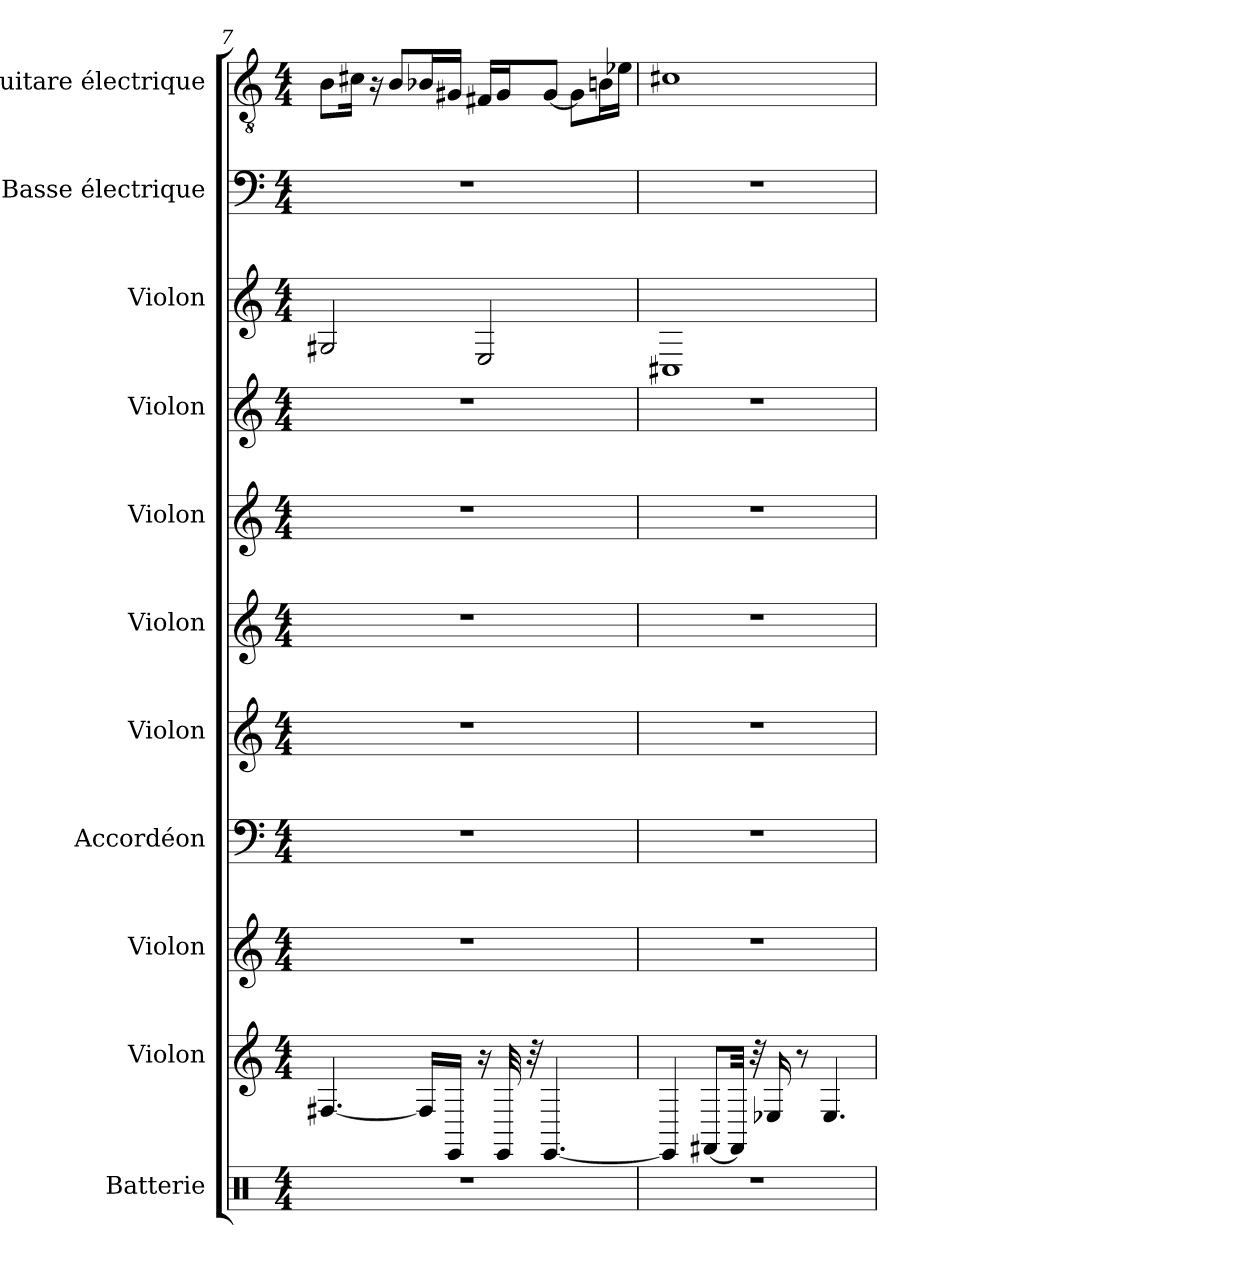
**kern	**kern	**kern	**kern	**kern	**kern	**kern	**kern	**kern	**kern	**kern
*part11	*part10	*part9	*part8	*part7	*part6	*part5	*part4	*part3	*part2	*part1
*staff11	*staff10	*staff9	*staff8	*staff7	*staff6	*staff5	*staff4	*staff3	*staff2	*staff1
*I"Batterie	*I"Violon	*I"Violon	*I"Accordéon	*I"Violon	*I"Violon	*I"Violon	*I"Violon	*I"Violon	*I"Basse électrique	*I"Guitare électrique
*I'Bat.	*I'Vln.	*I'Vln.	*I'Acc.	*I'Vln.	*I'Vln.	*I'Vln.	*I'Vln.	*I'Vln.	*I'B. él.	*I'Guit. El.
*clefX	*clefG2	*clefG2	*clefF4	*clefG2	*clefG2	*clefG2	*clefG2	*clefG2	*clefF4	*clefGv2
*	*	*	*	*	*	*	*	*	*ITrd7c12	*
*k[]	*k[]	*k[]	*k[]	*k[]	*k[]	*k[]	*k[]	*k[]	*k[]	*k[]
*M4/4	*M4/4	*M4/4	*M4/4	*M4/4	*M4/4	*M4/4	*M4/4	*M4/4	*M4/4	*M4/4
=7	=7	=7	=7	=7	=7	=7	=7	=7	=7	=7
1r	[4.F#X/	1r	1r	1r	1r	1r	1r	2G#X/	1r	8B\L
.	.	.	.	.	.	.	.	.	.	16c#X\Jk
.	.	.	.	.	.	.	.	.	.	16r
.	.	.	.	.	.	.	.	.	.	8B/L
.	16F#/LL]	.	.	.	.	.	.	.	.	16B-X/L
.	16EE/JJ	.	.	.	.	.	.	.	.	16G#X/JJ
.	16r	.	.	.	.	.	.	2E/	.	16F#X/LL
.	32EE/	.	.	.	.	.	.	.	.	16G#/J
.	32r	.	.	.	.	.	.	.	.	.
.	[4.EE/	.	.	.	.	.	.	.	.	[8G#/J
.	.	.	.	.	.	.	.	.	.	8G#\L]
.	.	.	.	.	.	.	.	.	.	16Bn\L
.	.	.	.	.	.	.	.	.	.	16e-X\JJ
!!LO:PB:g=z
=8	=8	=8	=8	=8	=8	=8	=8	=8	=8	=8
1r	4EE/]	1r	1r	1r	1r	1r	1r	1C#X	1r	1c#X
.	[8FF#X/L	.	.	.	.	.	.	.	.	.
.	32FF#/Jkk]	.	.	.	.	.	.	.	.	.
.	32r	.	.	.	.	.	.	.	.	.
.	16E-X/	.	.	.	.	.	.	.	.	.
.	8r	.	.	.	.	.	.	.	.	.
.	4.E-/	.	.	.	.	.	.	.	.	.
=	=	=	=	=	=	=	=	=	=	=
*-	*-	*-	*-	*-	*-	*-	*-	*-	*-	*-
